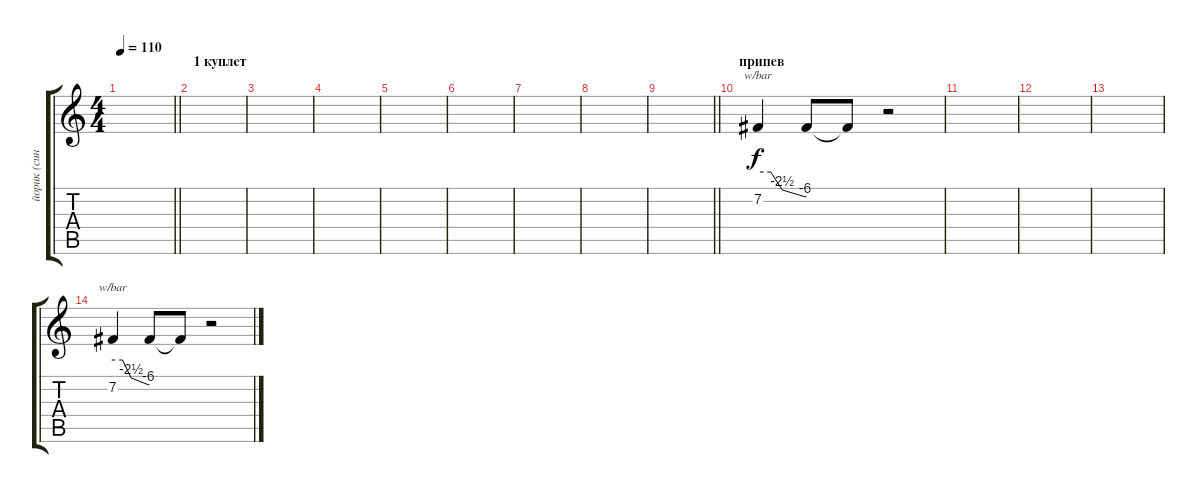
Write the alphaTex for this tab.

\track ("йорик (синт)" "йорик (син") {instrument lead2sawtooth}
\staff {score tabs}
\tuning (E4 B3 G3 D3 A2 E2) {hide}
\ts (4 4)
\tempo 110
\clef g2
\barLineRight lightlight
\ks c
|
\section ("" "1 куплет")
|
|
|
|
|
|
|
\barLineRight lightlight
|
\section ("" "припев")
7.2.4{tbe (custom default 0 0 16 0 30 -10 58 -24 60 -24) volume 12 balance 9 instrument synthbrass1} 7.2{t}.8 7.2{t}.8{volume 0} r.2 |
|
|
|
7.2.4{tbe (custom default 0 0 16 0 30 -10 58 -24 60 -24) volume 12 balance 9 instrument synthbrass1} 7.2{t}.8 7.2{t}.8{volume 0} r.2
